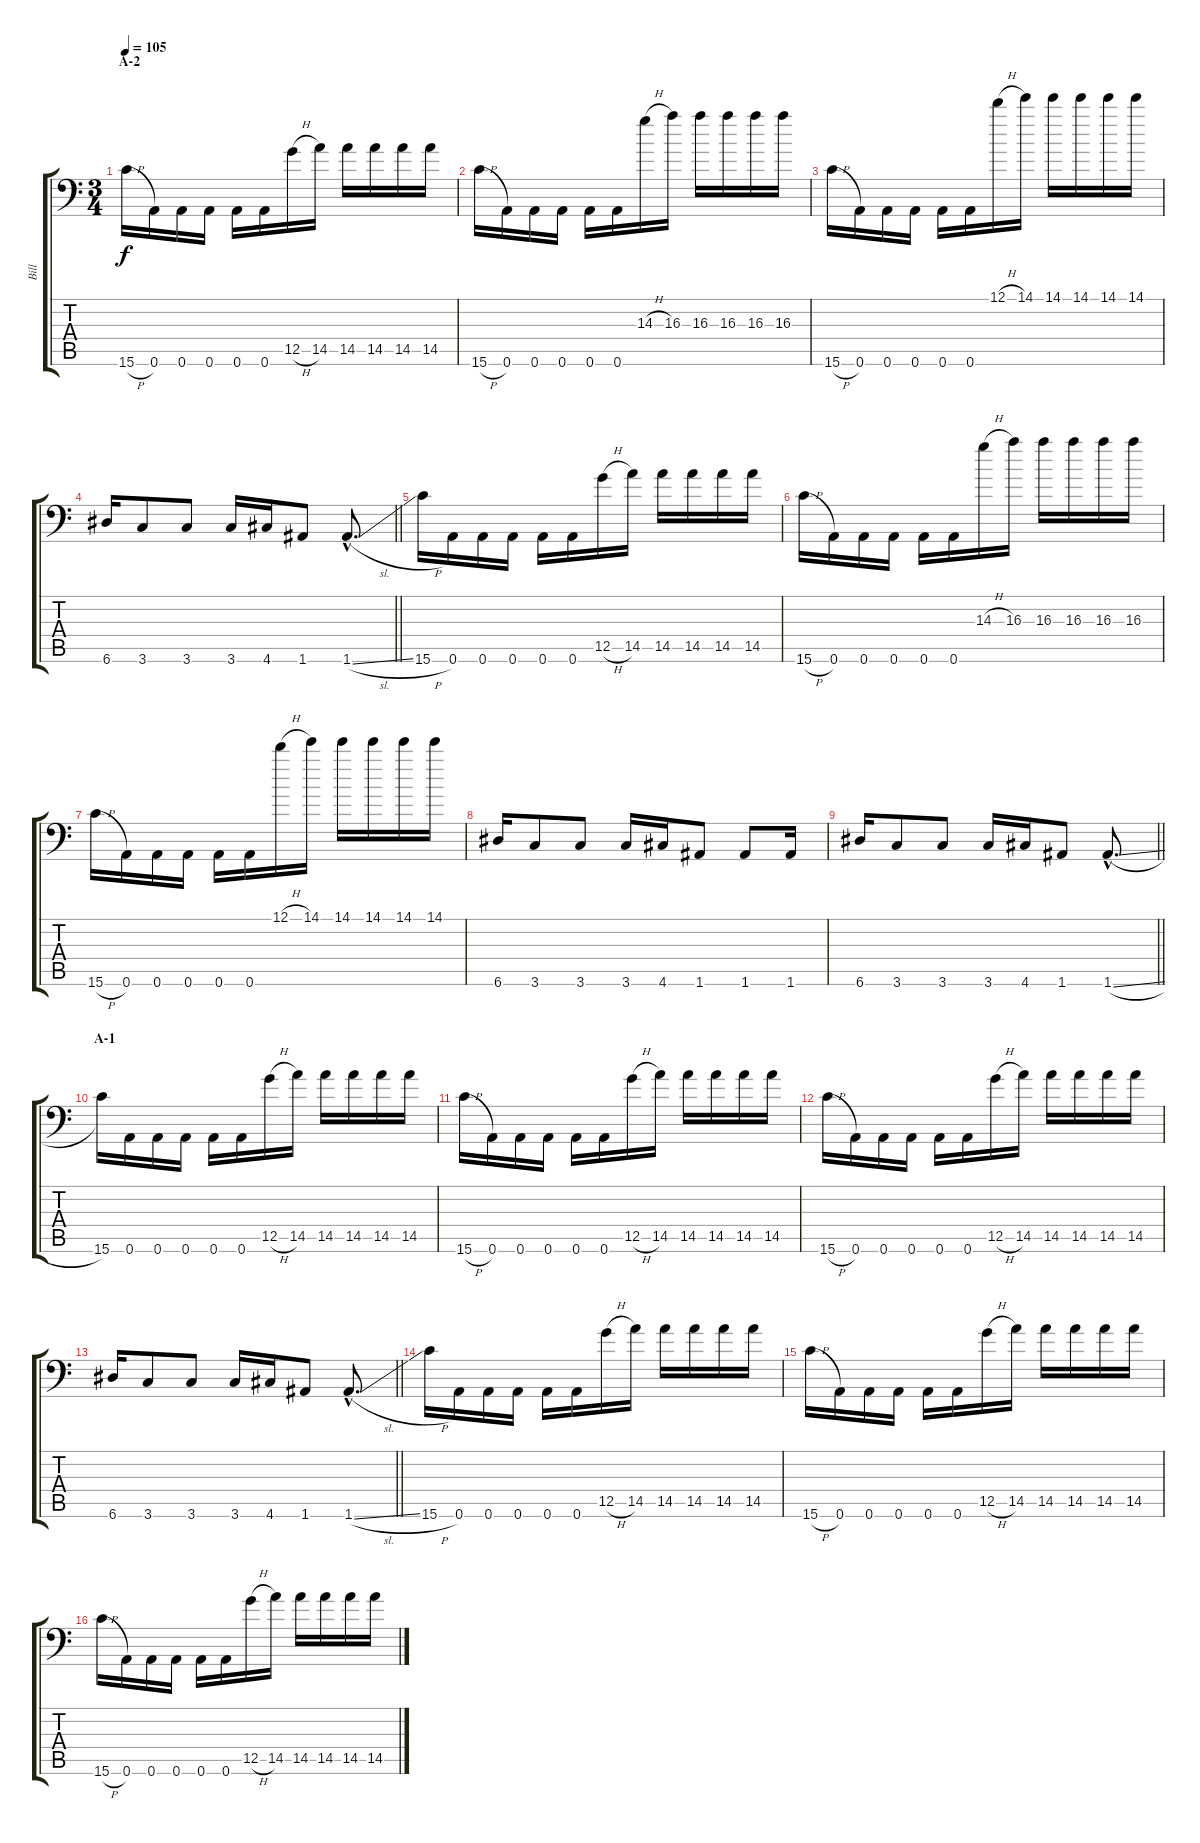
\track ("Bill" "Bill") {instrument distortionguitar}
\staff {score tabs}
\tuning (D4 A3 F3 C3 G2 A1) {hide}
\ts (3 4)
\section ("" "A-2")
\tempo 105
\clef f4
\ks c
15.6{h}.16{dy f} 0.6.16 0.6.16 0.6.16 0.6.16 0.6.16 12.5{h}.16 14.5.16 14.5.16 14.5.16 14.5.16 14.5.16 |
15.6{h}.16 0.6.16 0.6.16 0.6.16 0.6.16 0.6.16 14.3{h}.16 16.3.16 16.3.16 16.3.16 16.3.16 16.3.16 |
15.6{h}.16 0.6.16 0.6.16 0.6.16 0.6.16 0.6.16 12.1{h}.16 14.1.16 14.1.16 14.1.16 14.1.16 14.1.16 |
\barLineRight lightlight
6.6.16 3.6.8 3.6.8 3.6.16 4.6.16 1.6.8 1.6{sl hac}.8{d} |
15.6{h}.16 0.6.16 0.6.16 0.6.16 0.6.16 0.6.16 12.5{h}.16 14.5.16 14.5.16 14.5.16 14.5.16 14.5.16 |
15.6{h}.16 0.6.16 0.6.16 0.6.16 0.6.16 0.6.16 14.3{h}.16 16.3.16 16.3.16 16.3.16 16.3.16 16.3.16 |
15.6{h}.16 0.6.16 0.6.16 0.6.16 0.6.16 0.6.16 12.1{h}.16 14.1.16 14.1.16 14.1.16 14.1.16 14.1.16 |
6.6.16 3.6.8 3.6.8 3.6.16 4.6.16 1.6.8 1.6.8 1.6.16 |
\barLineRight lightlight
6.6.16 3.6.8 3.6.8 3.6.16 4.6.16 1.6.8 1.6{sl hac}.8{d} |
\section ("" "A-1")
15.6.16 0.6.16 0.6.16 0.6.16 0.6.16 0.6.16 12.5{h}.16 14.5.16 14.5.16 14.5.16 14.5.16 14.5.16 |
15.6{h}.16 0.6.16 0.6.16 0.6.16 0.6.16 0.6.16 12.5{h}.16 14.5.16 14.5.16 14.5.16 14.5.16 14.5.16 |
15.6{h}.16 0.6.16 0.6.16 0.6.16 0.6.16 0.6.16 12.5{h}.16 14.5.16 14.5.16 14.5.16 14.5.16 14.5.16 |
\barLineRight lightlight
6.6.16 3.6.8 3.6.8 3.6.16 4.6.16 1.6.8 1.6{sl hac}.8{d} |
15.6{h}.16 0.6.16 0.6.16 0.6.16 0.6.16 0.6.16 12.5{h}.16 14.5.16 14.5.16 14.5.16 14.5.16 14.5.16 |
15.6{h}.16 0.6.16 0.6.16 0.6.16 0.6.16 0.6.16 12.5{h}.16 14.5.16 14.5.16 14.5.16 14.5.16 14.5.16 |
15.6{h}.16 0.6.16 0.6.16 0.6.16 0.6.16 0.6.16 12.5{h}.16 14.5.16 14.5.16 14.5.16 14.5.16 14.5.16
